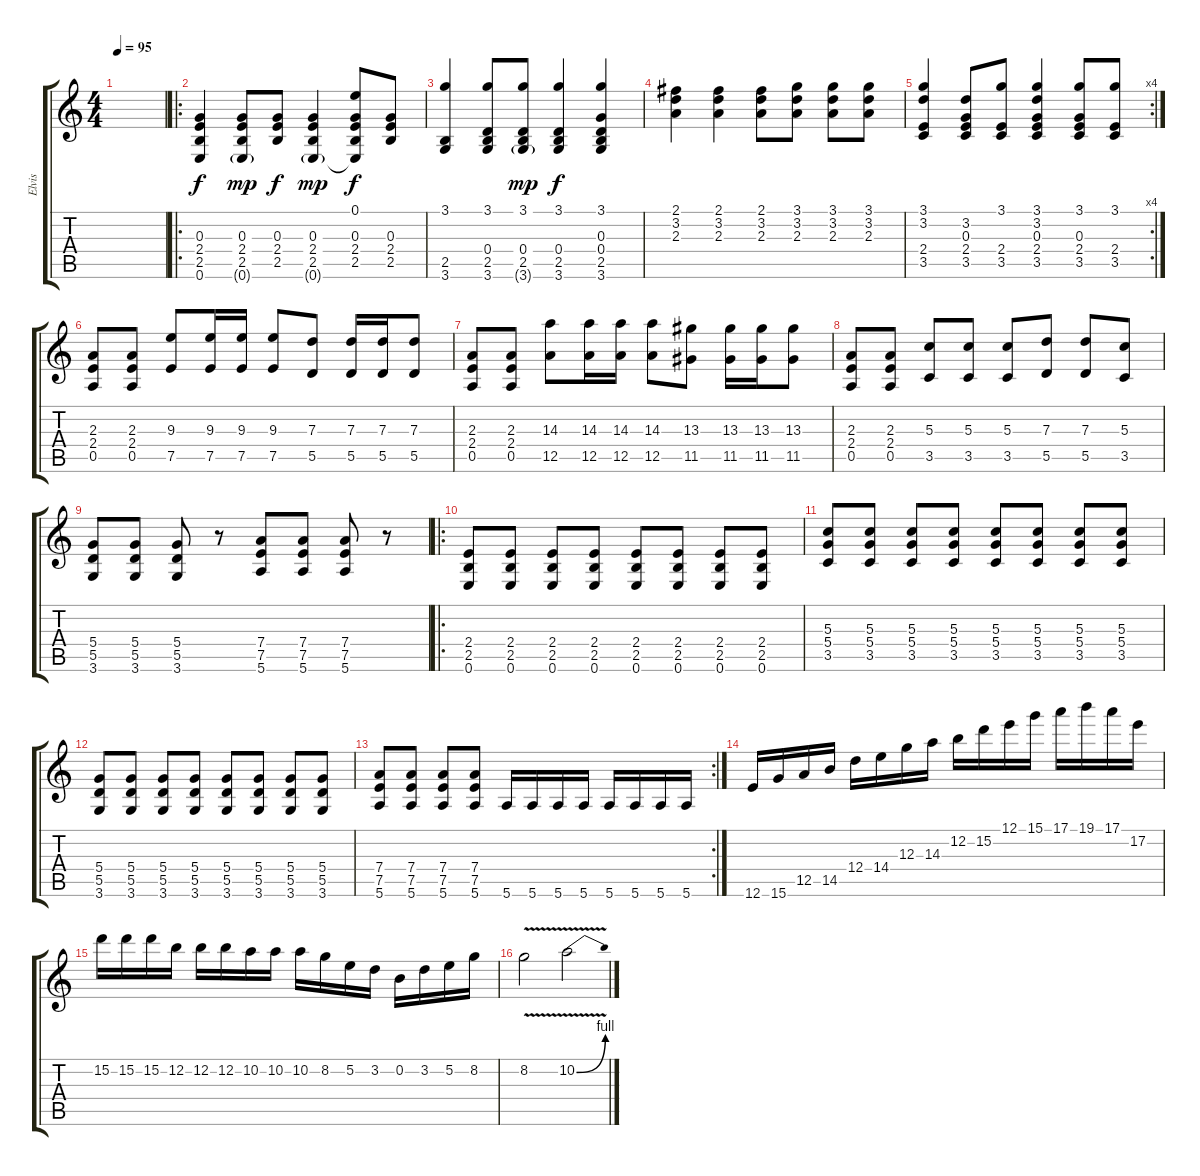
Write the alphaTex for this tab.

\track ("Elvis" "Elvis") {instrument acousticguitarsteel}
\staff {score tabs}
\tuning (E4 B3 G3 D3 A2 E2) {hide}
\ts (4 4)
\tempo 95
\clef g2
\ks c
|
\ro
(0.3 2.4 2.5 0.6).4 (0.3 2.4 2.5 0.6{g}).8{dy mp} (0.3 2.4 2.5).8{dy f} (0.3 2.4 2.5 0.6{g}).4{dy mp} (0.1 0.3 2.4 2.5 0.6{t}).8{dy f} (0.3 2.4 2.5).8 |
(3.1 2.5 3.6).4 (3.1 0.4 2.5 3.6).8 (3.1 0.4 2.5 3.6{g}).8{dy mp} (3.1 0.4 2.5 3.6).4{dy f} (3.1 0.3 0.4 2.5 3.6).4 |
(2.1 3.2 2.3).4 (2.1 3.2 2.3).4 (2.1 3.2 2.3).8 (3.1 3.2 2.3).8 (3.1 3.2 2.3).8 (3.1 3.2 2.3).8 |
\rc 4
(3.1 3.2 2.4 3.5).4 (3.2 0.3 2.4 3.5).8 (3.1 2.4 3.5).8 (3.1 3.2 0.3 2.4 3.5).4 (3.1 0.3 2.4 3.5).8 (3.1 2.4 3.5).8 |
(2.3 2.4 0.5).8 (2.3 2.4 0.5).8 (9.3 7.5).8 (9.3 7.5).16 (9.3 7.5).16 (9.3 7.5).8 (7.3 5.5).8 (7.3 5.5).16 (7.3 5.5).16 (7.3 5.5).8 |
(2.3 2.4 0.5).8 (2.3 2.4 0.5).8 (14.3 12.5).8 (14.3 12.5).16 (14.3 12.5).16 (14.3 12.5).8 (13.3 11.5).8 (13.3 11.5).16 (13.3 11.5).16 (13.3 11.5).8 |
(2.3 2.4 0.5).8 (2.3 2.4 0.5).8 (5.3 3.5).8 (5.3 3.5).8 (5.3 3.5).8 (7.3 5.5).8 (7.3 5.5).8 (5.3 3.5).8 |
(5.4 5.5 3.6).8 (5.4 5.5 3.6).8 (5.4 5.5 3.6).8 r.8 (7.4 7.5 5.6).8 (7.4 7.5 5.6).8 (7.4 7.5 5.6).8 r.8 |
\ro
(2.4 2.5 0.6).8{instrument distortionguitar} (2.4 2.5 0.6).8 (2.4 2.5 0.6).8 (2.4 2.5 0.6).8 (2.4 2.5 0.6).8 (2.4 2.5 0.6).8 (2.4 2.5 0.6).8 (2.4 2.5 0.6).8 |
(5.3 5.4 3.5).8 (5.3 5.4 3.5).8 (5.3 5.4 3.5).8 (5.3 5.4 3.5).8 (5.3 5.4 3.5).8 (5.3 5.4 3.5).8 (5.3 5.4 3.5).8 (5.3 5.4 3.5).8 |
(5.4 5.5 3.6).8 (5.4 5.5 3.6).8 (5.4 5.5 3.6).8 (5.4 5.5 3.6).8 (5.4 5.5 3.6).8 (5.4 5.5 3.6).8 (5.4 5.5 3.6).8 (5.4 5.5 3.6).8 |
\rc 2
(7.4 7.5 5.6).8 (7.4 7.5 5.6).8 (7.4 7.5 5.6).8 (7.4 7.5 5.6).8 5.6.16 5.6.16 5.6.16 5.6.16 5.6.16 5.6.16 5.6.16 5.6.16 |
12.6.16 15.6.16 12.5.16 14.5.16 12.4.16 14.4.16 12.3.16 14.3.16 12.2.16 15.2.16 12.1.16 15.1.16 17.1.16 19.1.16 17.1.16 17.2.16 |
15.2.16 15.2.16 15.2.16 12.2.16 12.2.16 12.2.16 10.2.16 10.2.16 10.2.16 8.2.16 5.2.16 3.2.16 0.2.16 3.2.16 5.2.16 8.2.16 |
8.2{v}.2 10.2{be (bend 0 0 60 4) v}.2
